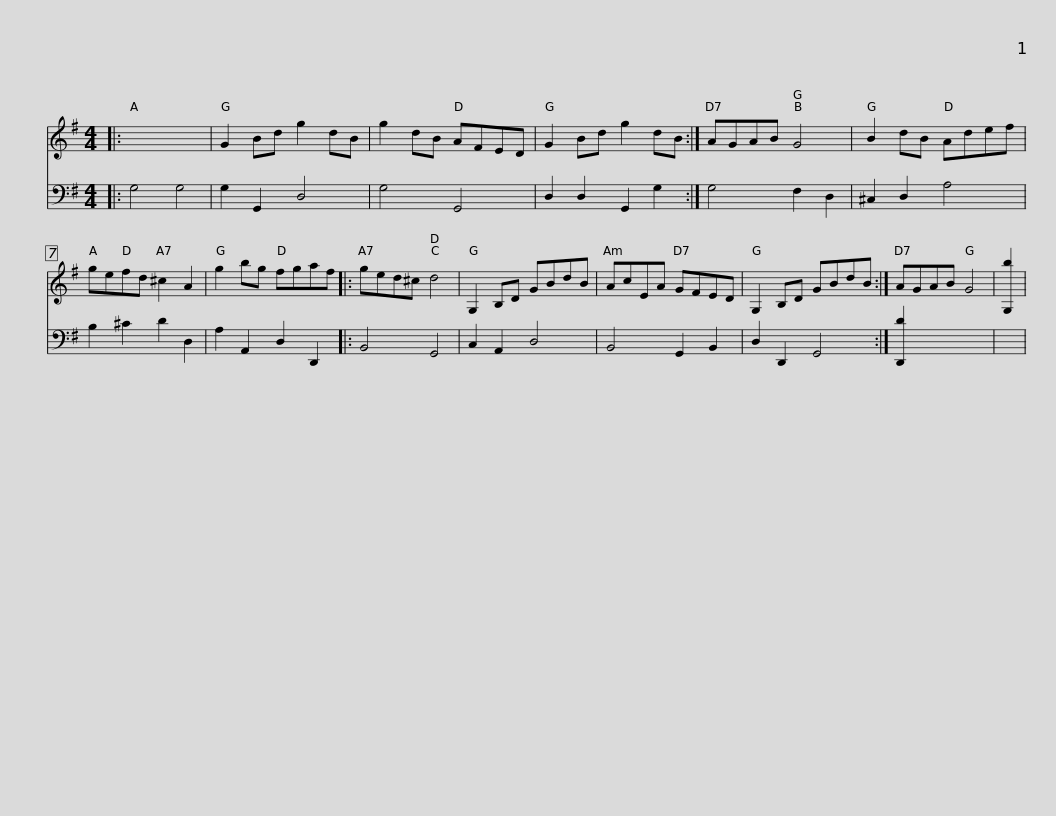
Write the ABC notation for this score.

X:1
%%score 1 2
L:1/8
M:4/4
I:linebreak $
K:G
V:1 treble
V:2 bass
V:1
|: x8 | G2 Bd g2 dB | g2 dB AFED | G2 Bd g2 dB :| AGAB G4 | %5
 B2 dB Adef |$ gefd ^c2 A2 | g2 bg fgaf |: ged^c d4 | G,2 B,D GBdB | %10
 AcEA GFED |$ G,2 B,D GBdB :| AGAB G4 | [G,b]2 | %14
V:2
|: G,4 G,4 | G,2 G,,2 D,4 | G,4 G,,4 | D,2 D,2 G,,2 G,2 :| G,4 F,2 D,2 | %5
 ^C,2 D,2 A,4 |$ B,2 ^C2 D2 D,2 | A,2 A,,2 D,2 D,,2 |: B,,4 G,,4 | C,2 A,,2 D,4 | %10
 B,,4 G,,2 B,,2 |$ D,2 D,,2 G,,4 :| [D,,D]2 x6 | x2 | %14
